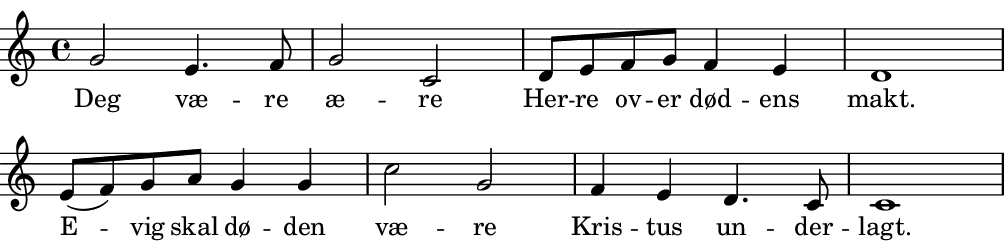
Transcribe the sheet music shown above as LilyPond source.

\version "2.22.1"

\paper { 
  page-breaking = #ly:one-page-breaking
  paper-width = 170
  indent = 0
  top-margin = 0
  bottom-margin = 0
  left-margin = 0
  right-margin = 0
}

\header {
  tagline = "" 
}

<<
  \relative { 
    g'2 e4. f8 g2 c, d8 e f g f4 e4 d1 e8( f) g a g4 g c2 g f4 e d4. c8 c1 
  }
  \addlyrics {
    Deg væ -- re æ -- re Her -- re ov -- er død -- ens makt. E -- vig skal dø -- den væ -- re Kris -- tus un -- der -- lagt.
  }
>>

